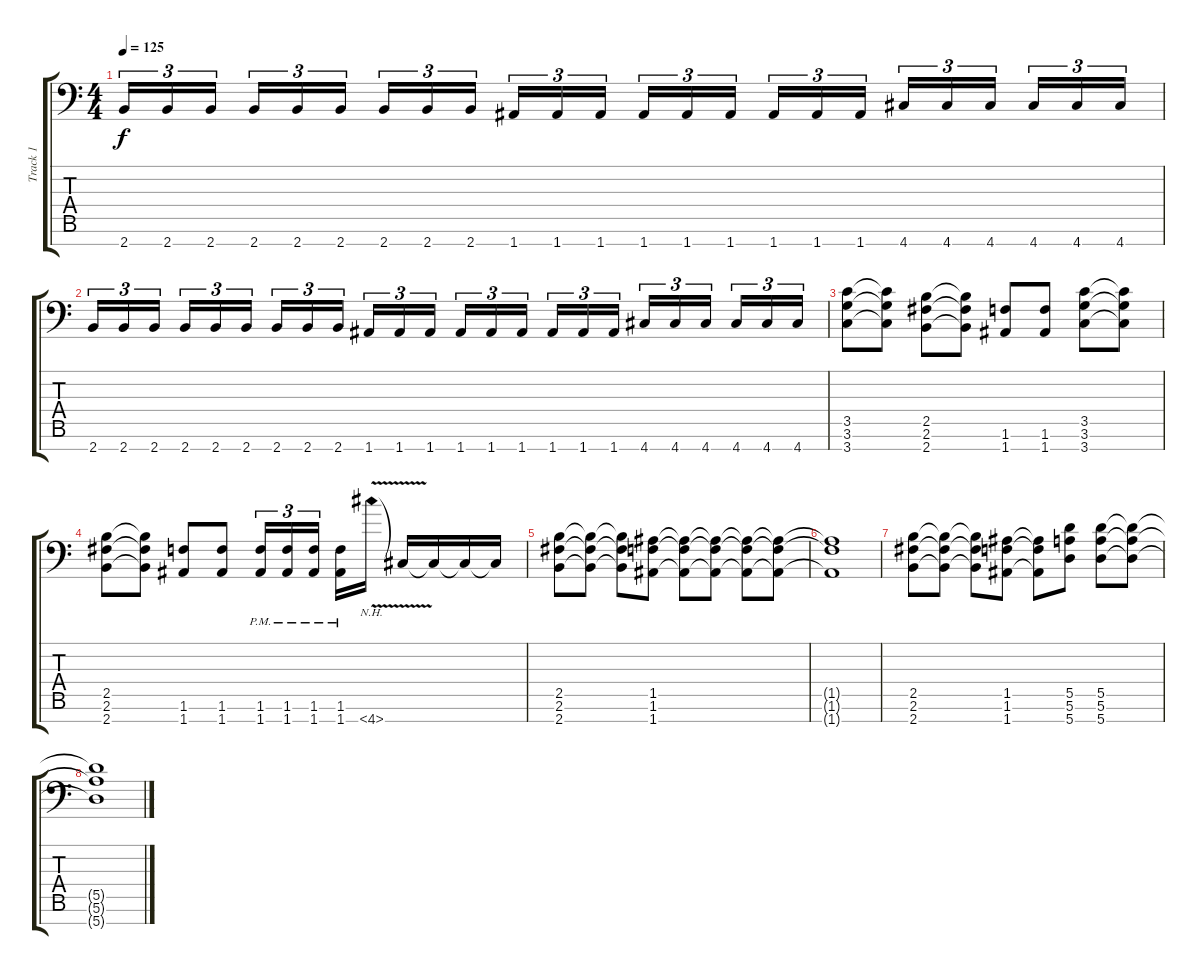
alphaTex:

\track ("Track 1" "Track 1") {instrument distortionguitar}
\staff {score tabs}
\tuning (E4 B3 G3 D3 A2 E2 A1) {hide}
\ts (4 4)
\tempo 125
\clef f4
\ks c
2.7.16{tu (3 2) dy f} 2.7.16{tu (3 2)} 2.7.16{tu (3 2)} 2.7.16{tu (3 2)} 2.7.16{tu (3 2)} 2.7.16{tu (3 2)} 2.7.16{tu (3 2)} 2.7.16{tu (3 2)} 2.7.16{tu (3 2)} 1.7.16{tu (3 2)} 1.7.16{tu (3 2)} 1.7.16{tu (3 2)} 1.7.16{tu (3 2)} 1.7.16{tu (3 2)} 1.7.16{tu (3 2)} 1.7.16{tu (3 2)} 1.7.16{tu (3 2)} 1.7.16{tu (3 2)} 4.7.16{tu (3 2)} 4.7.16{tu (3 2)} 4.7.16{tu (3 2)} 4.7.16{tu (3 2)} 4.7.16{tu (3 2)} 4.7.16{tu (3 2)} |
2.7.16{tu (3 2)} 2.7.16{tu (3 2)} 2.7.16{tu (3 2)} 2.7.16{tu (3 2)} 2.7.16{tu (3 2)} 2.7.16{tu (3 2)} 2.7.16{tu (3 2)} 2.7.16{tu (3 2)} 2.7.16{tu (3 2)} 1.7.16{tu (3 2)} 1.7.16{tu (3 2)} 1.7.16{tu (3 2)} 1.7.16{tu (3 2)} 1.7.16{tu (3 2)} 1.7.16{tu (3 2)} 1.7.16{tu (3 2)} 1.7.16{tu (3 2)} 1.7.16{tu (3 2)} 4.7.16{tu (3 2)} 4.7.16{tu (3 2)} 4.7.16{tu (3 2)} 4.7.16{tu (3 2)} 4.7.16{tu (3 2)} 4.7.16{tu (3 2)} |
(3.5 3.6 3.7).8 (3.5{t} 3.6{t} 3.7{t}).8 (2.5 2.6 2.7).8 (2.5{t} 2.6{t} 2.7{t}).8 (1.6 1.7).8 (1.6 1.7).8 (3.5 3.6 3.7).8 (3.5{t} 3.6{t} 3.7{t}).8 |
(2.5 2.6 2.7).8 (2.5{t} 2.6{t} 2.7{t}).8 (1.6 1.7).8 (1.6 1.7).8 (1.6{pm} 1.7{pm}).16{tu (3 2)} (1.6{pm} 1.7{pm}).16{tu (3 2)} (1.6{pm} 1.7{pm}).16{tu (3 2)} (1.6{pm} 1.7{pm}).16 4.7{nh v}.16 4.7{t}.16 4.7{t}.16 4.7{t}.16 4.7{t}.16 |
(2.5 2.6 2.7).8 (2.5{t} 2.6{t} 2.7{t}).8 (2.5{t} 2.6{t} 2.7{t}).8 (1.5 1.6 1.7).8 (1.5{t} 1.6{t} 1.7{t}).8 (1.5{t} 1.6{t} 1.7{t}).8 (1.5{t} 1.6{t} 1.7{t}).8 (1.5{t} 1.6{t} 1.7{t}).8 |
(1.5{t} 1.6{t} 1.7{t}).1 |
(2.5 2.6 2.7).8 (2.5{t} 2.6{t} 2.7{t}).8 (2.5{t} 2.6{t} 2.7{t}).8 (1.5 1.6 1.7).8 (1.5{t} 1.6{t} 1.7{t}).8 (5.5 5.6 5.7).8 (5.5 5.6 5.7).8 (5.5{t} 5.6{t} 5.7{t}).8 |
(5.5{t} 5.6{t} 5.7{t}).1
